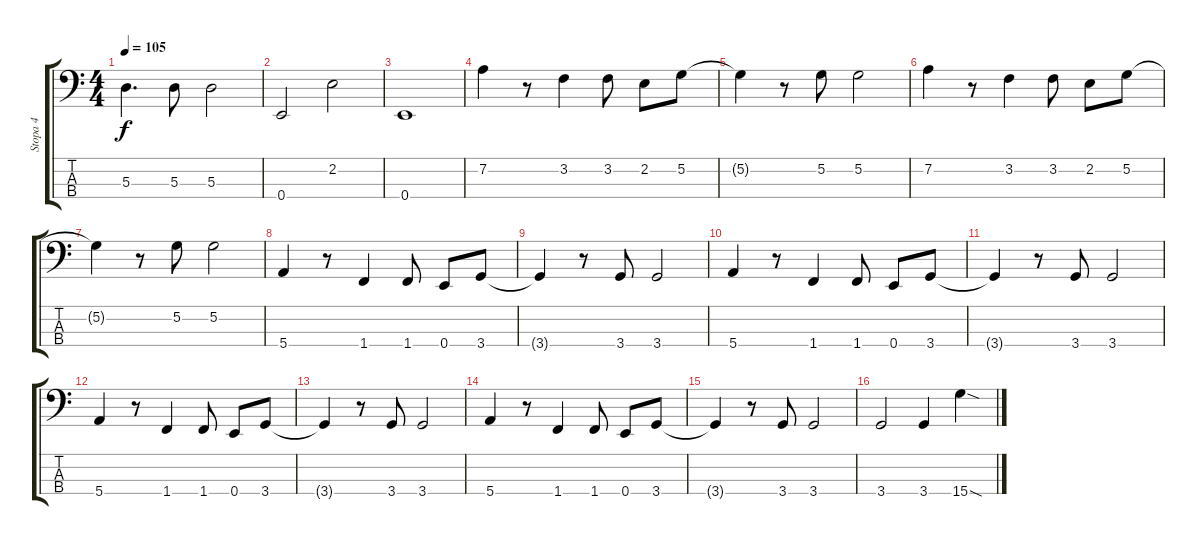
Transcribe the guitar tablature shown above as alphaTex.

\track ("Stopa 4" "Stopa 4") {instrument electricbassfinger}
\staff {score tabs}
\tuning (G2 D2 A1 E1) {hide}
\ts (4 4)
\tempo 105
\clef f4
\ks c
5.3.4{d dy f} 5.3.8 5.3.2 |
0.4.2 2.2.2 |
0.4.1 |
7.2.4 r.8 3.2.4 3.2.8 2.2.8 5.2.8 |
5.2{t}.4 r.8 5.2.8 5.2.2 |
7.2.4 r.8 3.2.4 3.2.8 2.2.8 5.2.8 |
5.2{t}.4 r.8 5.2.8 5.2.2 |
5.4.4 r.8 1.4.4 1.4.8 0.4.8 3.4.8 |
3.4{t}.4 r.8 3.4.8 3.4.2 |
5.4.4 r.8 1.4.4 1.4.8 0.4.8 3.4.8 |
3.4{t}.4 r.8 3.4.8 3.4.2 |
5.4.4 r.8 1.4.4 1.4.8 0.4.8 3.4.8 |
3.4{t}.4 r.8 3.4.8 3.4.2 |
5.4.4 r.8 1.4.4 1.4.8 0.4.8 3.4.8 |
3.4{t}.4 r.8 3.4.8 3.4.2 |
3.4.2 3.4.4 15.4{sod}.4
